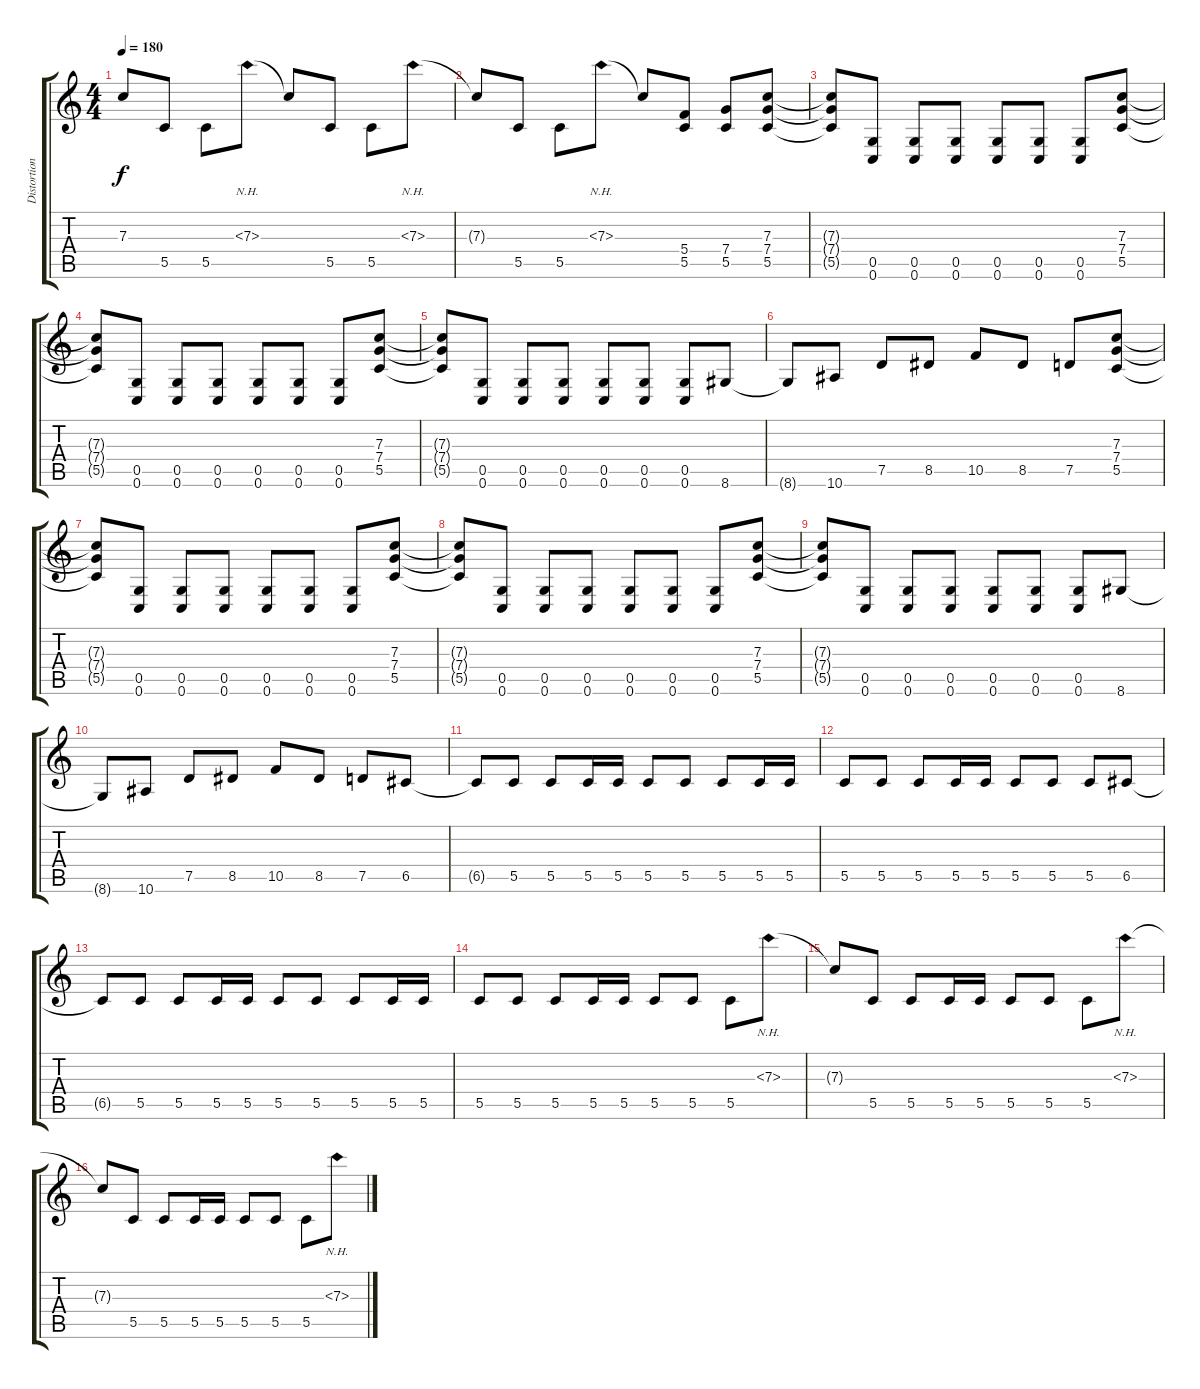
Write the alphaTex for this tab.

\track ("Distortion" "Distortion") {instrument distortionguitar}
\staff {score tabs}
\tuning (D4 A3 F3 C3 G2 C2) {hide}
\ts (4 4)
\tempo 180
\clef g2
\ks c
7.3{t}.8{dy f} 5.5.8 5.5.8 7.3{nh}.8 7.3{t}.8 5.5.8 5.5.8 7.3{nh}.8 |
7.3{t}.8 5.5.8 5.5.8 7.3{nh}.8 7.3{t}.8 (5.4 5.5).8 (7.4 5.5).8 (7.3 7.4 5.5).8 |
(7.3{t} 7.4{t} 5.5{t}).8 (0.5 0.6).8 (0.5 0.6).8 (0.5 0.6).8 (0.5 0.6).8 (0.5 0.6).8 (0.5 0.6).8 (7.3 7.4 5.5).8 |
(7.3{t} 7.4{t} 5.5{t}).8 (0.5 0.6).8 (0.5 0.6).8 (0.5 0.6).8 (0.5 0.6).8 (0.5 0.6).8 (0.5 0.6).8 (7.3 7.4 5.5).8 |
(7.3{t} 7.4{t} 5.5{t}).8 (0.5 0.6).8 (0.5 0.6).8 (0.5 0.6).8 (0.5 0.6).8 (0.5 0.6).8 (0.5 0.6).8 8.6.8 |
8.6{t}.8 10.6.8 7.5.8 8.5.8 10.5.8 8.5.8 7.5.8 (7.3 7.4 5.5).8 |
(7.3{t} 7.4{t} 5.5{t}).8 (0.5 0.6).8 (0.5 0.6).8 (0.5 0.6).8 (0.5 0.6).8 (0.5 0.6).8 (0.5 0.6).8 (7.3 7.4 5.5).8 |
(7.3{t} 7.4{t} 5.5{t}).8 (0.5 0.6).8 (0.5 0.6).8 (0.5 0.6).8 (0.5 0.6).8 (0.5 0.6).8 (0.5 0.6).8 (7.3 7.4 5.5).8 |
(7.3{t} 7.4{t} 5.5{t}).8 (0.5 0.6).8 (0.5 0.6).8 (0.5 0.6).8 (0.5 0.6).8 (0.5 0.6).8 (0.5 0.6).8 8.6.8 |
8.6{t}.8 10.6.8 7.5.8 8.5.8 10.5.8 8.5.8 7.5.8 6.5.8 |
6.5{t}.8 5.5.8 5.5.8 5.5.16 5.5.16 5.5.8 5.5.8 5.5.8 5.5.16 5.5.16 |
5.5.8 5.5.8 5.5.8 5.5.16 5.5.16 5.5.8 5.5.8 5.5.8 6.5.8 |
6.5{t}.8 5.5.8 5.5.8 5.5.16 5.5.16 5.5.8 5.5.8 5.5.8 5.5.16 5.5.16 |
5.5.8 5.5.8 5.5.8 5.5.16 5.5.16 5.5.8 5.5.8 5.5.8 7.3{nh}.8 |
7.3{t}.8 5.5.8 5.5.8 5.5.16 5.5.16 5.5.8 5.5.8 5.5.8 7.3{nh}.8 |
7.3{t}.8 5.5.8 5.5.8 5.5.16 5.5.16 5.5.8 5.5.8 5.5.8 7.3{nh}.8
